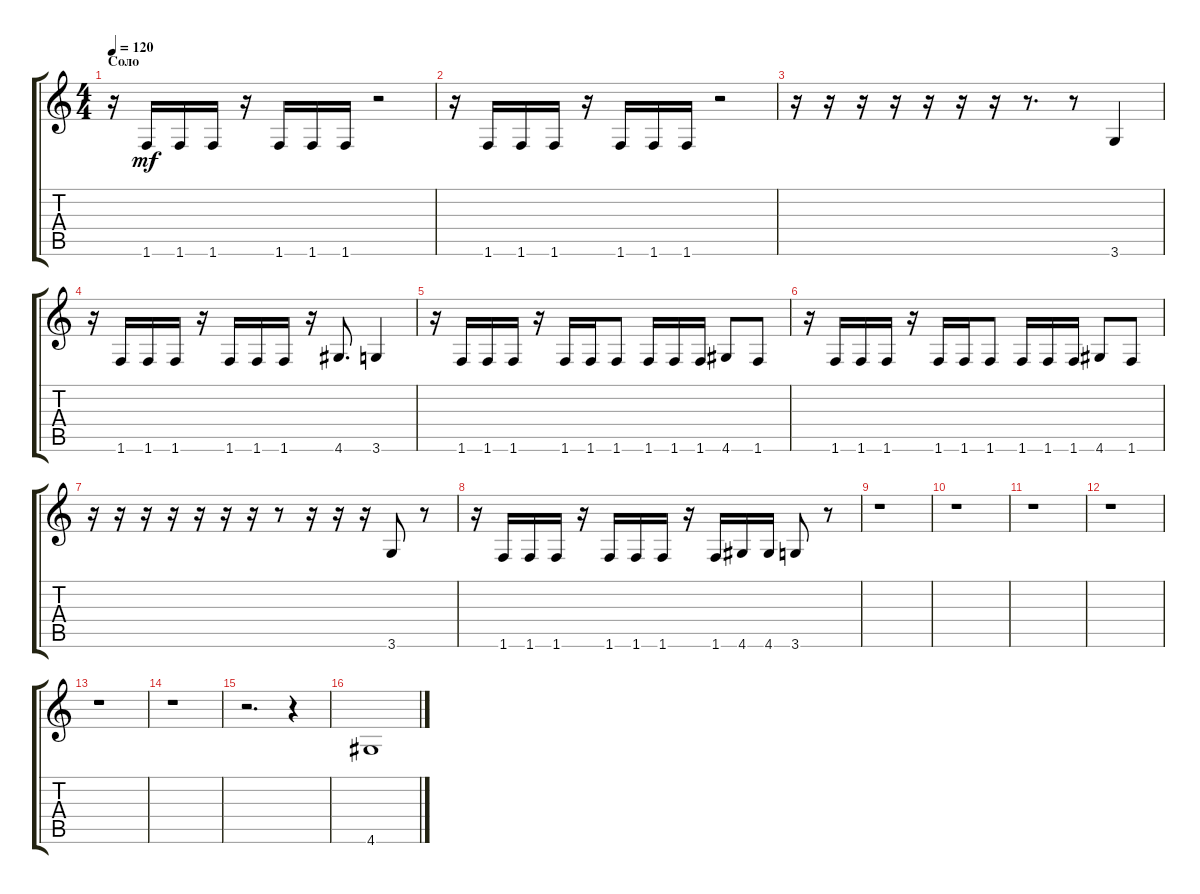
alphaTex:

\track "" {instrument electricbassfinger}
\staff {score tabs}
\tuning (E4 B3 G3 D3 A2 E2) {hide}
\ts (4 4)
\section ("" "Соло")
\tempo 120
\clef g2
\ks c
r.16{dy mf} 1.6.16 1.6.16 1.6.16 r.16 1.6.16 1.6.16 1.6.16 r.2 |
r.16 1.6.16 1.6.16 1.6.16 r.16 1.6.16 1.6.16 1.6.16 r.2 |
r.16 r.16 r.16 r.16 r.16 r.16 r.16 r.8{d} r.8 3.6.4 |
r.16 1.6.16 1.6.16 1.6.16 r.16 1.6.16 1.6.16 1.6.16 r.16 4.6.8{d} 3.6.4 |
r.16 1.6.16 1.6.16 1.6.16 r.16 1.6.16 1.6.16 1.6.8 1.6.16 1.6.16 1.6.16 4.6.8 1.6.8 |
r.16 1.6.16 1.6.16 1.6.16 r.16 1.6.16 1.6.16 1.6.8 1.6.16 1.6.16 1.6.16 4.6.8 1.6.8 |
r.16 r.16 r.16 r.16 r.16 r.16 r.16 r.8 r.16 r.16 r.16 3.6.8 r.8 |
r.16 1.6.16 1.6.16 1.6.16 r.16 1.6.16 1.6.16 1.6.16 r.16 1.6.16 4.6.16 4.6.16 3.6.8 r.8 |
r.1 |
r.1 |
r.1 |
r.1 |
r.1 |
r.1 |
r.2{d} r.4 |
4.6.1
